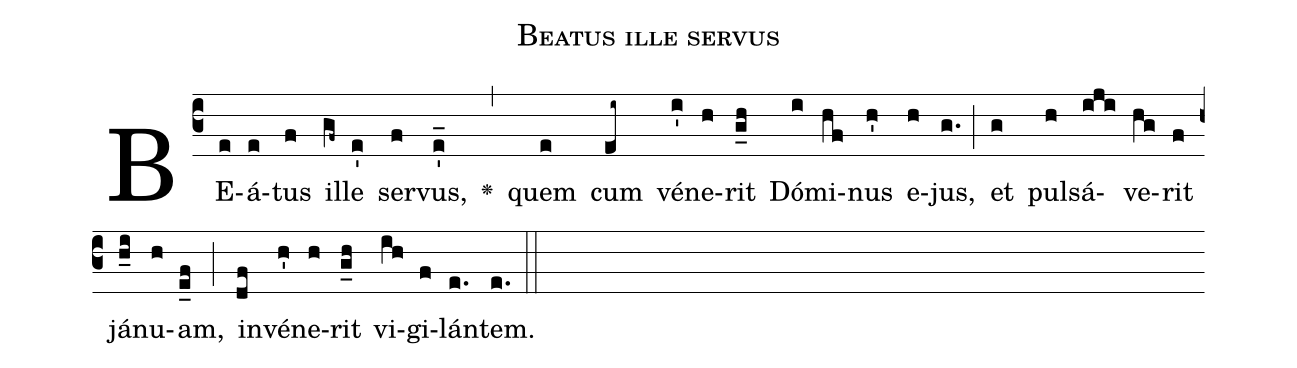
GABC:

name: Beatus ille servus;
%%
(c3)BE(e)á(e)tus(f) il(gf~)le(e') ser(f)vus,(e'_) <v>\greheightstar</v>(,) quem(e) cum(ei~) vé(i')ne(h)rit(g_h) Dó(i)mi(hf)nus(h') e(h)jus,(g.) (;)
et(g) pul(h)sá(iji)ve(hg)rit(f) já(h_i)nu(h)am,(e_f) (;)
in(df)vé(h')ne(h)rit(g_h) vi(ih)gi(f)lán(e.)tem.(e.) (::)
